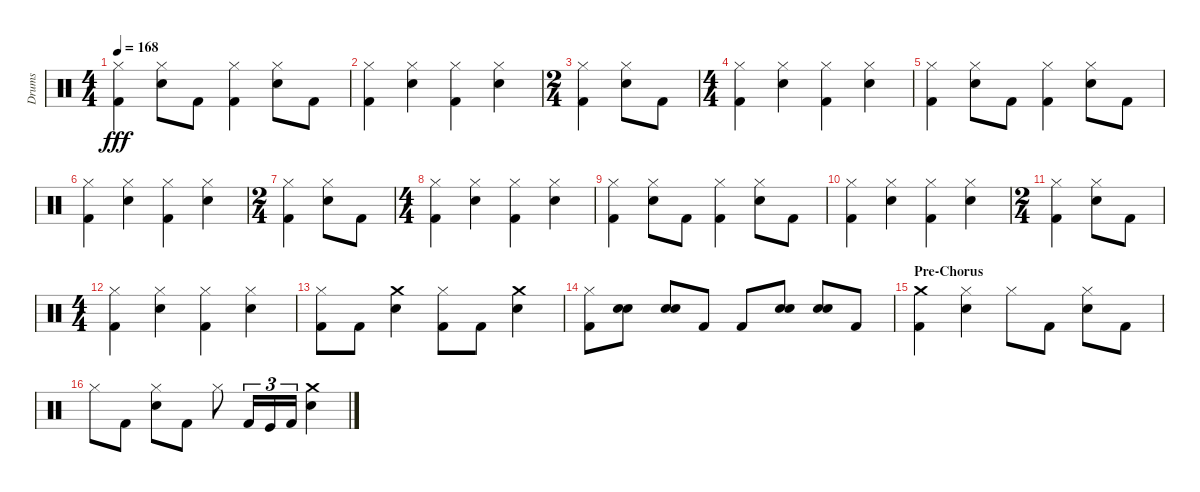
\track ("Drums" "Drums") {instrument percussion}
\staff {score}
\articulation defaults
\ts (4 4)
\tempo 168
\clef neutral
\ks c
("Hi-Hat (closed)" "Kick (hit) 2").4{dy fff} ("Snare (hit) 2" "Hi-Hat (closed)").8 "Kick (hit) 2".8 ("Kick (hit) 2" "Hi-Hat (closed)").4 ("Hi-Hat (closed)" "Snare (hit) 2").8 "Kick (hit) 2".8 |
("Hi-Hat (closed)" "Kick (hit) 2").4 ("Hi-Hat (closed)" "Snare (hit) 2").4 ("Hi-Hat (closed)" "Kick (hit) 2").4 ("Snare (hit) 2" "Hi-Hat (closed)").4 |
\ts (2 4)
("Hi-Hat (closed)" "Kick (hit) 2").4 ("Snare (hit) 2" "Hi-Hat (closed)").8 "Kick (hit) 2".8 |
\ts (4 4)
("Kick (hit) 2" "Hi-Hat (closed)").4 ("Snare (hit) 2" "Hi-Hat (closed)").4 ("Kick (hit) 2" "Hi-Hat (closed)").4 ("Snare (hit) 2" "Hi-Hat (closed)").4 |
("Hi-Hat (closed)" "Kick (hit) 2").4 ("Snare (hit) 2" "Hi-Hat (closed)").8 "Kick (hit) 2".8 ("Kick (hit) 2" "Hi-Hat (closed)").4 ("Hi-Hat (closed)" "Snare (hit) 2").8 "Kick (hit) 2".8 |
("Hi-Hat (closed)" "Kick (hit) 2").4 ("Hi-Hat (closed)" "Snare (hit) 2").4 ("Hi-Hat (closed)" "Kick (hit) 2").4 ("Snare (hit) 2" "Hi-Hat (closed)").4 |
\ts (2 4)
("Hi-Hat (closed)" "Kick (hit) 2").4 ("Snare (hit) 2" "Hi-Hat (closed)").8 "Kick (hit) 2".8 |
\ts (4 4)
("Kick (hit) 2" "Hi-Hat (closed)").4 ("Snare (hit) 2" "Hi-Hat (closed)").4 ("Kick (hit) 2" "Hi-Hat (closed)").4 ("Snare (hit) 2" "Hi-Hat (closed)").4 |
("Hi-Hat (closed)" "Kick (hit) 2").4 ("Snare (hit) 2" "Hi-Hat (closed)").8 "Kick (hit) 2".8 ("Kick (hit) 2" "Hi-Hat (closed)").4 ("Hi-Hat (closed)" "Snare (hit) 2").8 "Kick (hit) 2".8 |
("Hi-Hat (closed)" "Kick (hit) 2").4 ("Hi-Hat (closed)" "Snare (hit) 2").4 ("Hi-Hat (closed)" "Kick (hit) 2").4 ("Snare (hit) 2" "Hi-Hat (closed)").4 |
\ts (2 4)
("Hi-Hat (closed)" "Kick (hit) 2").4 ("Snare (hit) 2" "Hi-Hat (closed)").8 "Kick (hit) 2".8 |
\ts (4 4)
("Kick (hit) 2" "Hi-Hat (closed)").4 ("Snare (hit) 2" "Hi-Hat (closed)").4 ("Kick (hit) 2" "Hi-Hat (closed)").4 ("Snare (hit) 2" "Hi-Hat (closed)").4 |
("Kick (hit) 2" "Hi-Hat (closed)").8 "Kick (hit) 2".8 ("Crash medium (hit)" "Snare (hit) 2").4 ("Kick (hit) 2" "Hi-Hat (closed)").8 "Kick (hit) 2".8 ("Crash medium (hit)" "Snare (hit) 2").4 |
("Kick (hit) 2" "Hi-Hat (closed)").8 ("Snare (hit) 2" "Snare (hit) 2").8 ("Snare (hit) 2" "Snare (hit) 2").8 "Kick (hit) 2".8 "Kick (hit) 2".8 ("Snare (hit) 2" "Snare (hit) 2").8 ("Snare (hit) 2" "Snare (hit) 2").8 "Kick (hit) 2".8 |
\section ("" "Pre-Chorus")
("Kick (hit) 2" "Crash medium (hit)").4 ("Hi-Hat (closed)" "Snare (hit) 2").4 "Hi-Hat (closed)".8 "Kick (hit) 2".8 ("Snare (hit) 2" "Hi-Hat (closed)").8 "Kick (hit) 2".8 |
"Hi-Hat (closed)".8 "Kick (hit) 2".8 ("Snare (hit) 2" "Hi-Hat (closed)").8 "Kick (hit) 2".8 "Hi-Hat (closed)".8 "Kick (hit) 2".16{tu (3 2)} "Kick (hit)".16{tu (3 2)} "Kick (hit) 2".16{tu (3 2)} ("Crash medium (hit)" "Snare (hit) 2").4
